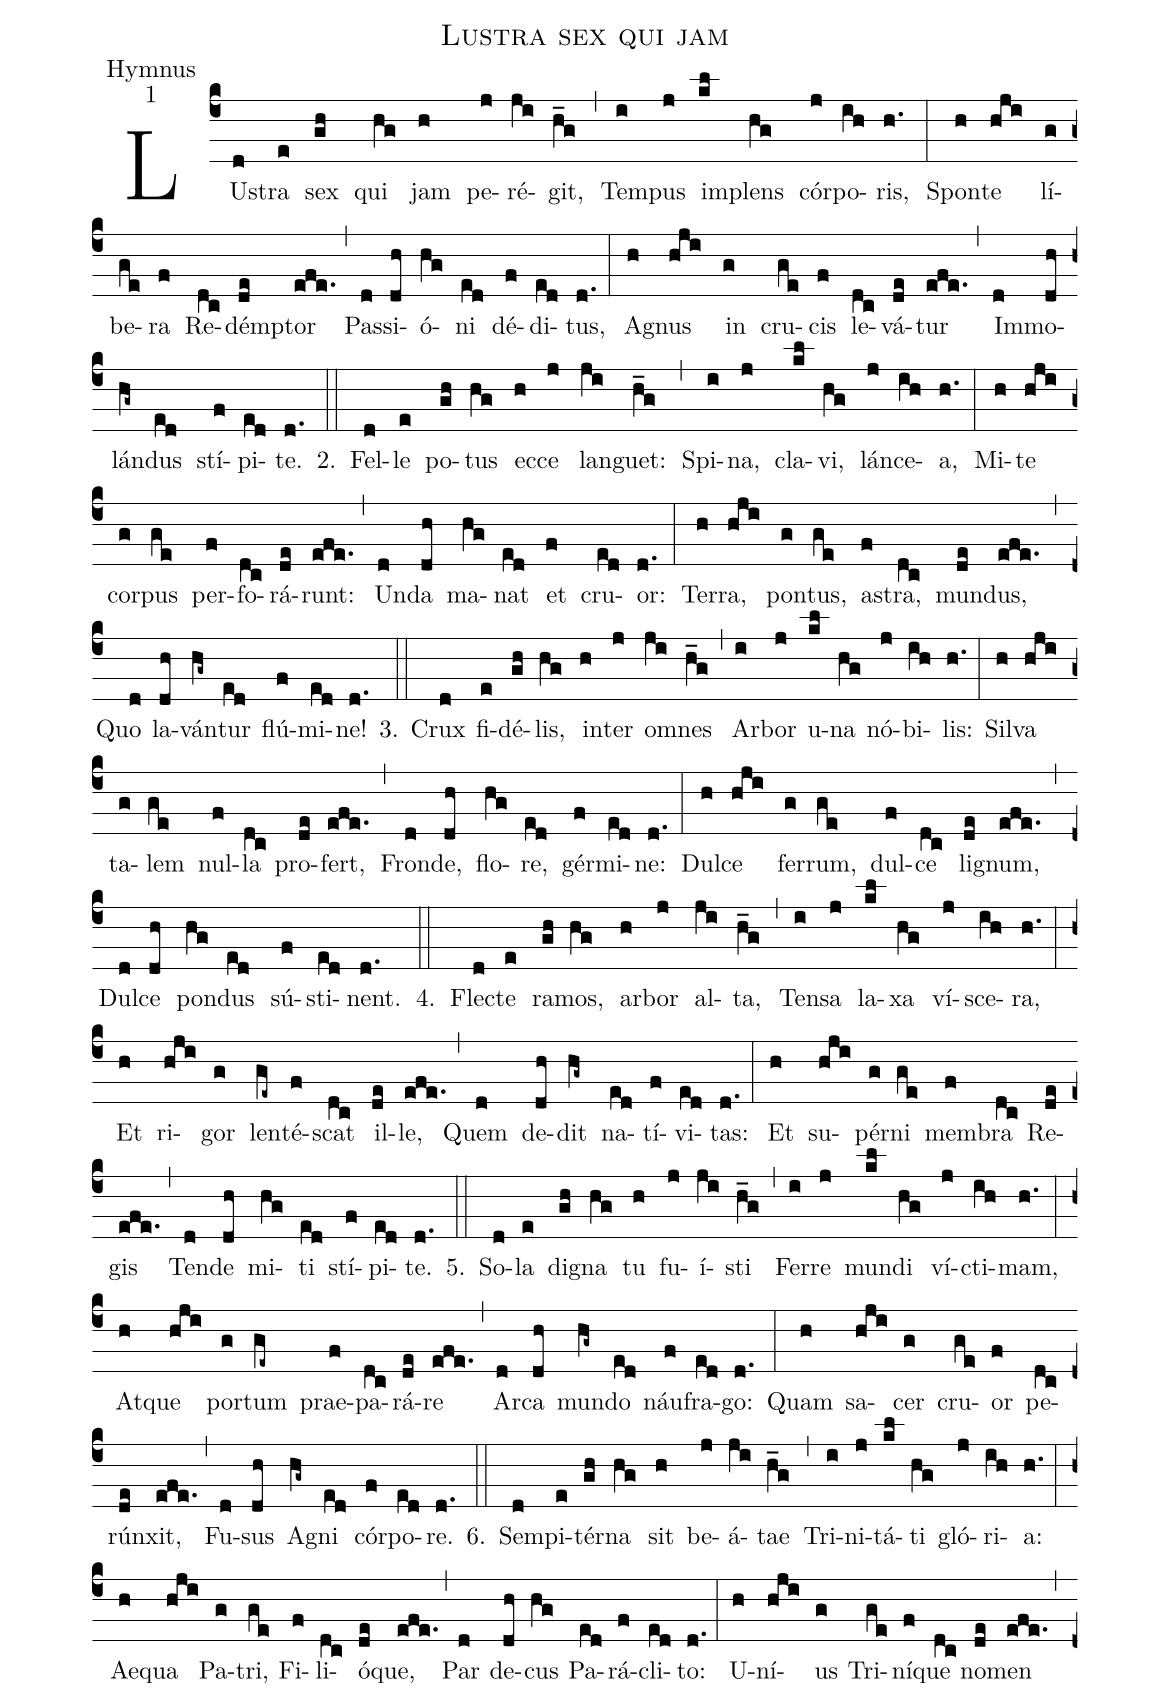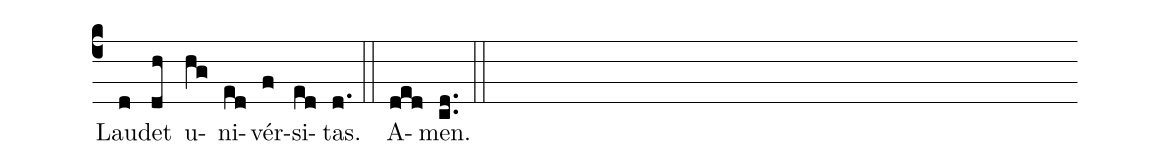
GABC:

name:Lustra sex qui jam;
office-part:Hymnus;
mode:1;
%%
(c4) LU(d)stra(e) sex(gh) qui(hg) jam(h) pe(j)ré(ji)git,(h_g) (,) Tem(i)pus(j) im(kl)plens(hg) cór(j)po(ih)ris,(h.) (:) Spon(h)te(hji) lí(g)be(ge)ra(f) Re(dc)démp(de)tor(efe.) (,) Pas(d)si(dh)ó(hg)ni(ed) dé(f)di(ed)tus,(d.) (:) A(h)gnus(hji) in(g) cru(ge)cis(f) le(dc)vá(de)tur(efe.) (,) Im(d)mo(dh)lán(hg~)dus(ed) stí(f)pi(ed)te.(d.) 2.(::) Fel(d)le(e) po(gh)tus(hg) ec(h)ce(j) lan(ji)guet:(h_g) (,) Spi(i)na,(j) cla(kl)vi,(hg) lán(j)ce(ih)a,(h.) (:) Mi(h)te(hji) cor(g)pus(ge) per(f)fo(dc)rá(de)runt:(efe.) (,) Un(d)da(dh) ma(hg)nat(ed) et(f) cru(ed)or:(d.) (:) Ter(h)ra,(hji) pon(g)tus,(ge) a(f)stra,(dc) mun(de)dus,(efe.) (,) Quo(d) la(dh)ván(hg~)tur(ed) flú(f)mi(ed)ne!(d.) 3.(::) Crux(d) fi(e)dé(gh)lis,(hg) in(h)ter(j) o(ji)mnes(h_g) (,) Ar(i)bor(j) u(kl)na(hg) nó(j)bi(ih)lis:(h.) (:) Sil(h)va(hji) ta(g)lem(ge) nul(f)la(dc) pro(de)fert,(efe.) (,) Fron(d)de,(dh) flo(hg)re,(ed) gér(f)mi(ed)ne:(d.) (:) Dul(h)ce(hji) fer(g)rum,(ge) dul(f)ce(dc) li(de)gnum,(efe.) (,) Dul(d)ce(dh) pon(hg)dus(ed) sú(f)sti(ed)nent.(d.) 4.(::) Fle(d)cte(e) ra(gh)mos,(hg) ar(h)bor(j) al(ji)ta,(h_g) (,) Ten(i)sa(j) la(kl)xa(hg) ví(j)sce(ih)ra,(h.) (:) Et(h) ri(hji)gor(g) len(ge~)té(f)scat(dc) il(de)le,(efe.) (,) Quem(d) de(dh)dit(hg~) na(ed)tí(f)vi(ed)tas:(d.) (:) Et(h) su(hji)pér(g)ni(ge) mem(f)bra(dc) Re(de)gis(efe.) (,) Ten(d)de(dh) mi(hg)ti(ed) stí(f)pi(ed)te.(d.) 5.(::) So(d)la(e) di(gh)gna(hg) tu(h) fu(j)í(ji)sti(h_g) (,) Fer(i)re(j) mun(kl)di(hg) ví(j)cti(ih)mam,(h.) (:) At(h)que(hji) por(g)tum(ge~) prae(f)pa(dc)rá(de)re(efe.) (,) Ar(d)ca(dh) mun(hg~)do(ed) náu(f)fra(ed)go:(d.) (:) Quam(h) sa(hji)cer(g) cru(ge)or(f) pe(dc)rún(de)xit,(efe.) (,) Fu(d)sus(dh) A(hg~)gni(ed) cór(f)po(ed)re.(d.) 6.(::) Sem(d)pi(e)tér(gh)na(hg) sit(h) be(j)á(ji)tae(h_g) (,) Tri(i)ni(j)tá(kl)ti(hg) gló(j)ri(ih)a:(h.) (:) Ae(h)qua(hji) Pa(g)tri,(ge) Fi(f)li(dc)ó(de)que,(efe.) (,) Par(d) de(dh)cus(hg) Pa(ed)rá(f)cli(ed)to:(d.) (:) U(h)ní(hji)us(g) Tri(ge)ní(f)que(dc) no(de)men(efe.) (,) Lau(d)det(dh) u(hg)ni(ed)vér(f)si(ed)tas.(d.) (::) A(ded)men.(cd..) (::)
